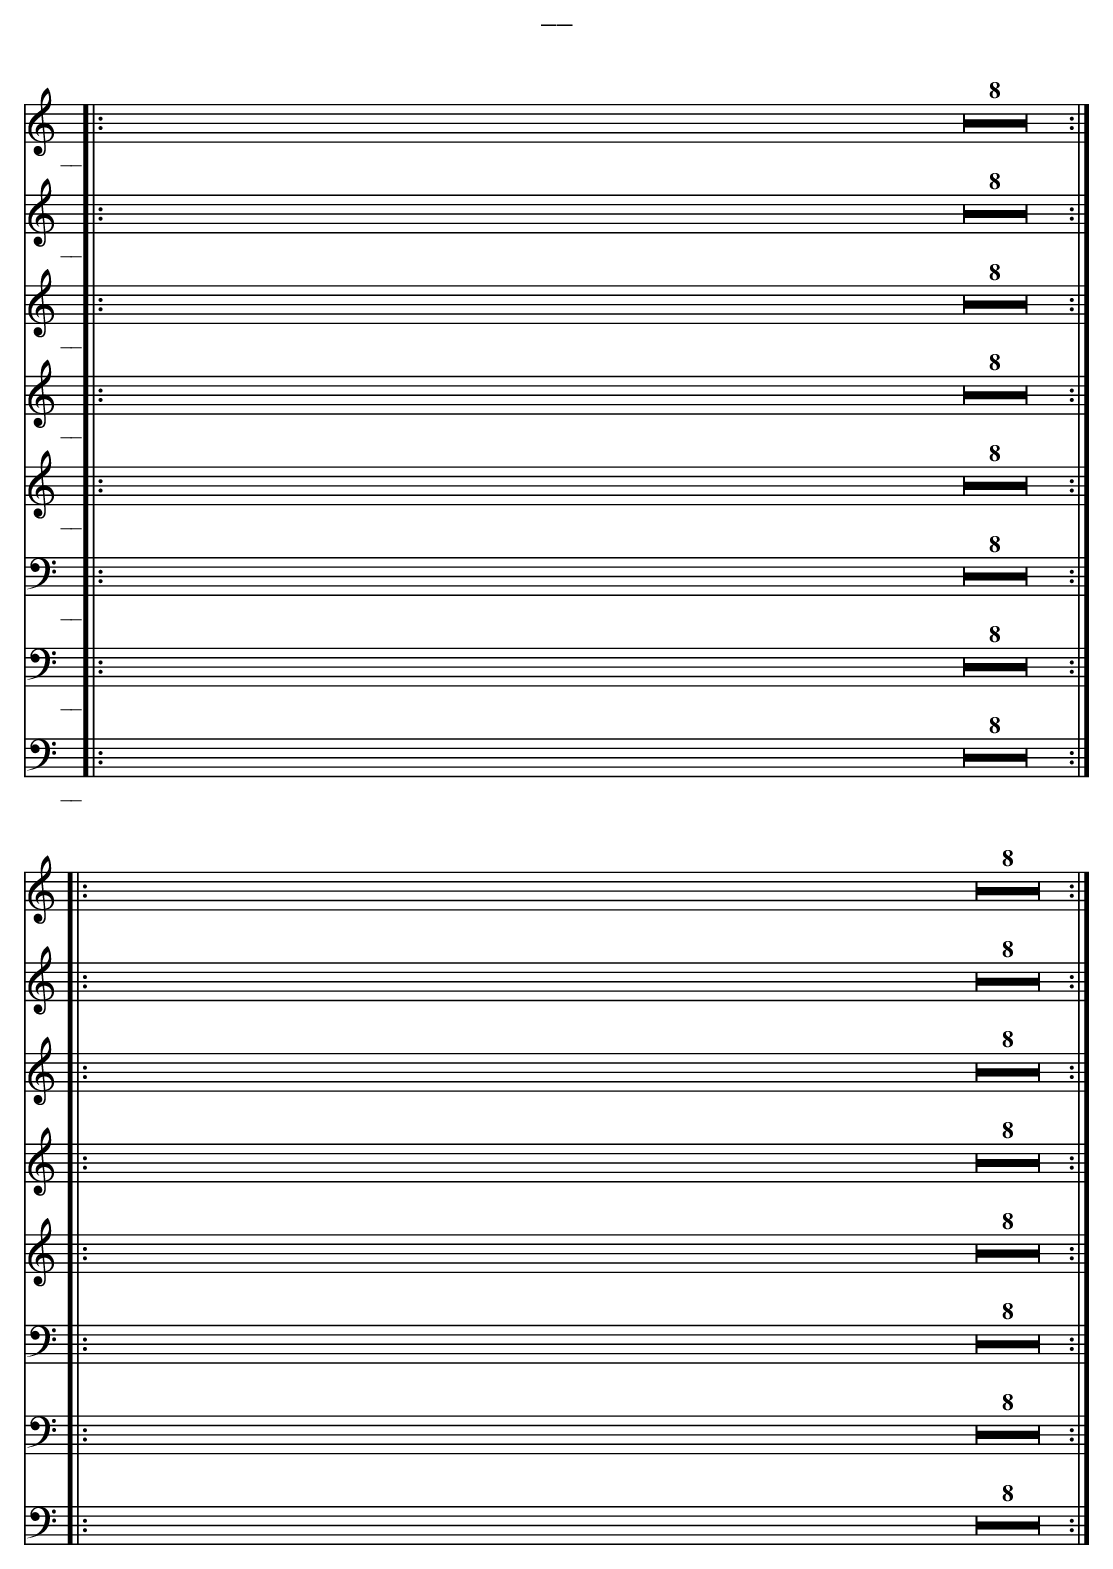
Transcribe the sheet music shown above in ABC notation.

X:1___
T: __
C:
M: _
L: 1/_
K: _
V: 1 staves=8
K:
"___"y\
|: Z8 :|
|: Z8 :|
V: 2
K:
"___"y\
|: Z8 :|
|: Z8 :|
V: 3
K:
"___"y\
|: Z8 :|
|: Z8 :|
V: 4
K:
"___"y\
|: Z8 :|
|: Z8 :|
V: 5
K:
"___"y\
|: Z8 :|
|: Z8 :|
V: 6 clef=bass middle=d
K:
"___"y\
|: Z8 :|
|: Z8 :|
V: 7 clef=bass middle=d
K:
"___"y\
|: Z8 :|
|: Z8 :|
V: 8 clef=bass middle=d
K:
"___"y\
|: Z8 :|
|: Z8 :|
